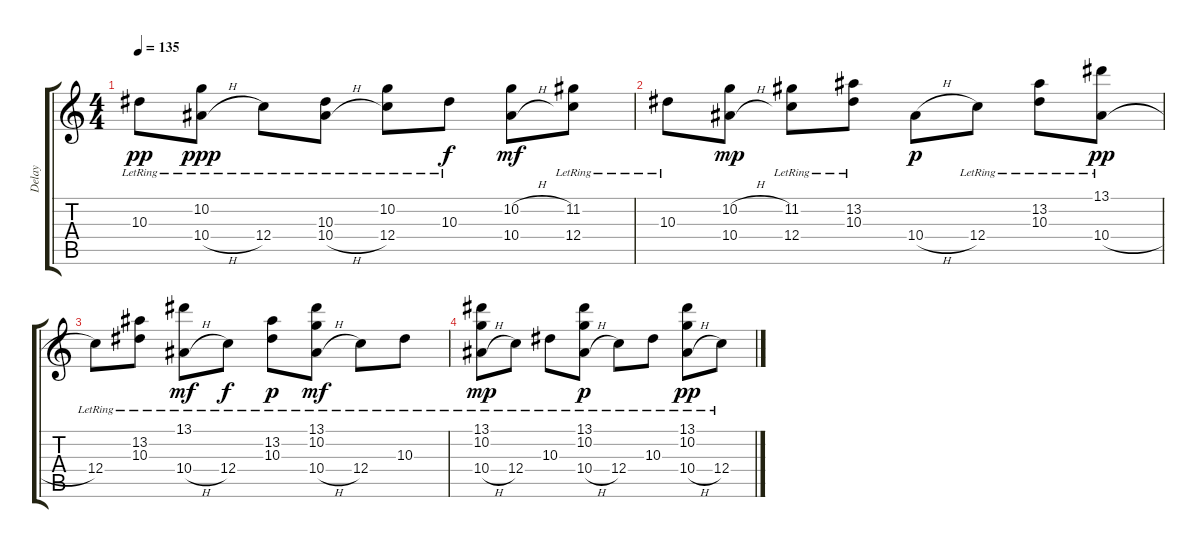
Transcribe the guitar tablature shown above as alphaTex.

\track ("Delay" "Delay") {instrument electricguitarjazz}
\staff {score tabs}
\tuning (D4 A3 F3 C3 G2 C2) {hide}
\ts (4 4)
\tempo 135
\clef g2
\ks c
10.3{lr}.8{dy pp} (10.2{lr} 10.4{h}).8{dy ppp} 12.4{lr}.8 (10.3{lr} 10.4{h}).8 (10.2{lr} 12.4{lr}).8 10.3{lr}.8{dy f} (10.2{h} 10.4{h}).8{dy mf} (11.2{lr} 12.4{lr}).8 |
10.3{lr}.8 (10.2{h} 10.4{h}).8{dy mp} (11.2 12.4{lr}).8 (13.2{lr} 10.3{lr}).8 10.4{h}.8{dy p} 12.4{lr}.8 (13.2{lr} 10.3{lr}).8 (13.1{lr} 10.4{h}).8{dy pp} |
12.4{lr}.8 (13.2{lr} 10.3{lr}).8 (13.1{lr} 10.4{h}).8{dy mf} 12.4{lr}.8{dy f} (13.2 10.3{lr}).8{dy p} (13.1{lr} 10.2{lr} 10.4{h}).8{dy mf} 12.4{lr}.8 10.3{lr}.8 |
(13.1{lr} 10.2{lr} 10.4{h}).8{dy mp} 12.4{lr}.8 10.3{lr}.8 (13.1{lr} 10.2{lr} 10.4{h}).8{dy p} 12.4{lr}.8 10.3{lr}.8 (13.1{lr} 10.2{lr} 10.4{h}).8{dy pp} 12.4{lr}.8
